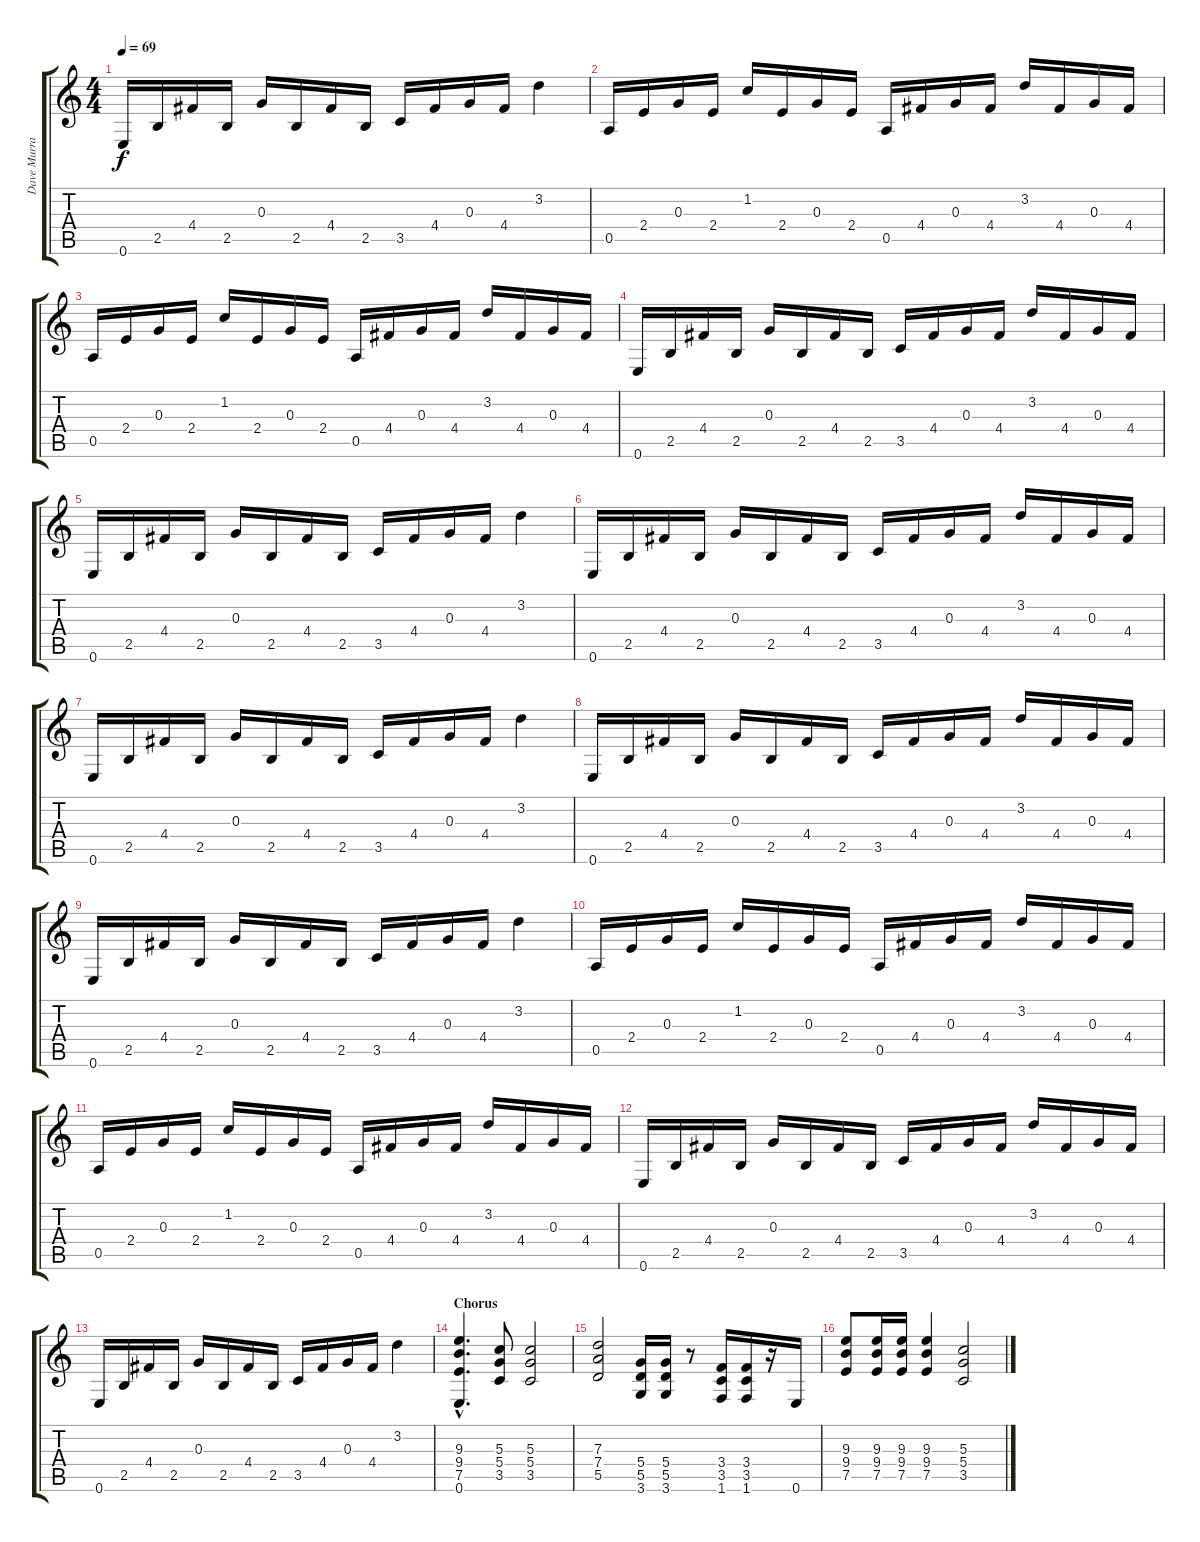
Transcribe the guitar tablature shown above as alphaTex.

\track ("Dave Murray" "Dave Murra") {instrument distortionguitar}
\staff {score tabs}
\tuning (E4 B3 G3 D3 A2 E2) {hide}
\ts (4 4)
\tempo 69
\clef g2
\ks c
0.6.16{dy f} 2.5.16 4.4.16 2.5.16 0.3.16 2.5.16 4.4.16 2.5.16 3.5.16 4.4.16 0.3.16 4.4.16 3.2.4 |
0.5.16 2.4.16 0.3.16 2.4.16 1.2.16 2.4.16 0.3.16 2.4.16 0.5.16 4.4.16 0.3.16 4.4.16 3.2.16 4.4.16 0.3.16 4.4.16 |
0.5.16 2.4.16 0.3.16 2.4.16 1.2.16 2.4.16 0.3.16 2.4.16 0.5.16 4.4.16 0.3.16 4.4.16 3.2.16 4.4.16 0.3.16 4.4.16 |
0.6.16 2.5.16 4.4.16 2.5.16 0.3.16 2.5.16 4.4.16 2.5.16 3.5.16 4.4.16 0.3.16 4.4.16 3.2.16 4.4.16 0.3.16 4.4.16 |
0.6.16 2.5.16 4.4.16 2.5.16 0.3.16 2.5.16 4.4.16 2.5.16 3.5.16 4.4.16 0.3.16 4.4.16 3.2.4 |
0.6.16 2.5.16 4.4.16 2.5.16 0.3.16 2.5.16 4.4.16 2.5.16 3.5.16 4.4.16 0.3.16 4.4.16 3.2.16 4.4.16 0.3.16 4.4.16 |
0.6.16 2.5.16 4.4.16 2.5.16 0.3.16 2.5.16 4.4.16 2.5.16 3.5.16 4.4.16 0.3.16 4.4.16 3.2.4 |
0.6.16 2.5.16 4.4.16 2.5.16 0.3.16 2.5.16 4.4.16 2.5.16 3.5.16 4.4.16 0.3.16 4.4.16 3.2.16 4.4.16 0.3.16 4.4.16 |
0.6.16 2.5.16 4.4.16 2.5.16 0.3.16 2.5.16 4.4.16 2.5.16 3.5.16 4.4.16 0.3.16 4.4.16 3.2.4 |
0.5.16 2.4.16 0.3.16 2.4.16 1.2.16 2.4.16 0.3.16 2.4.16 0.5.16 4.4.16 0.3.16 4.4.16 3.2.16 4.4.16 0.3.16 4.4.16 |
0.5.16 2.4.16 0.3.16 2.4.16 1.2.16 2.4.16 0.3.16 2.4.16 0.5.16 4.4.16 0.3.16 4.4.16 3.2.16 4.4.16 0.3.16 4.4.16 |
0.6.16 2.5.16 4.4.16 2.5.16 0.3.16 2.5.16 4.4.16 2.5.16 3.5.16 4.4.16 0.3.16 4.4.16 3.2.16 4.4.16 0.3.16 4.4.16 |
0.6.16 2.5.16 4.4.16 2.5.16 0.3.16 2.5.16 4.4.16 2.5.16 3.5.16 4.4.16 0.3.16 4.4.16 3.2.4 |
\section ("" "Chorus")
(9.3{hac} 9.4{hac} 7.5{hac} 0.6{hac}).4{d instrument distortionguitar} (5.3 5.4 3.5).8 (5.3 5.4 3.5).2 |
(7.3 7.4 5.5).2 (5.4 5.5 3.6).16 (5.4 5.5 3.6).16 r.8 (3.4 3.5 1.6).16 (3.4 3.5 1.6).16 r.16 0.6.16 |
(9.3 9.4 7.5).8 (9.3 9.4 7.5).16 (9.3 9.4 7.5).16 (9.3 9.4 7.5).4 (5.3 5.4 3.5).2
